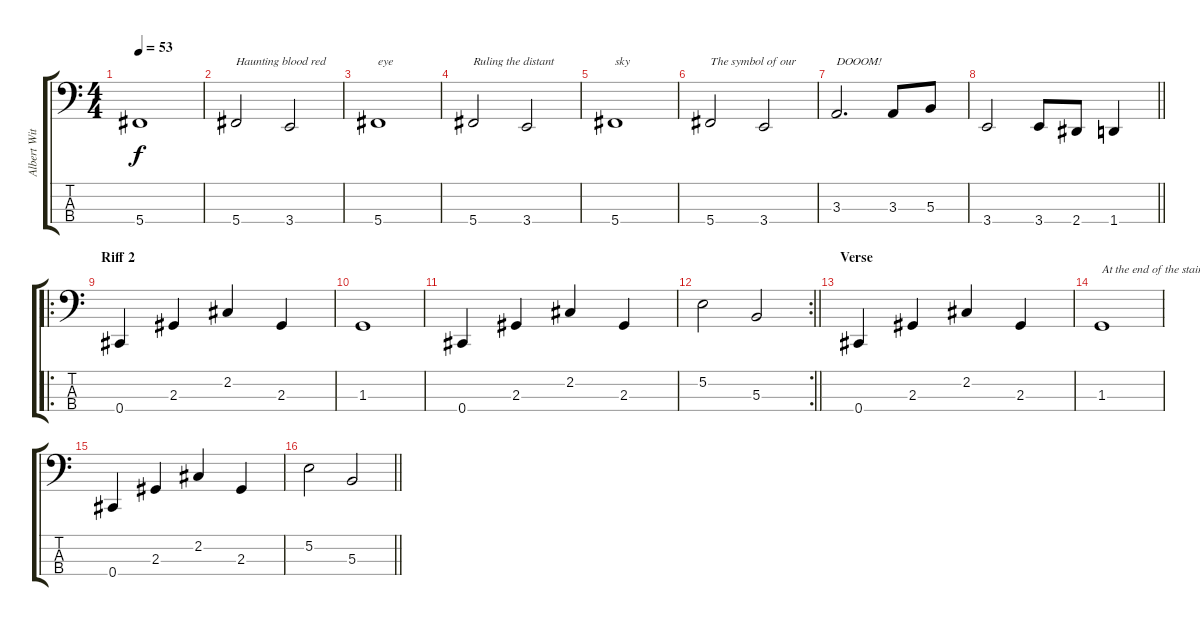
\track ("Albert Witchfinder" "Albert Wit") {instrument electricbassfinger bank 177}
\staff {score tabs}
\tuning (E2 B1 Gb1 Db1) {hide}
\ts (4 4)
\tempo 53
\clef f4
\ks c
5.4.1{dy f} |
5.4.2{txt "Haunting blood red"} 3.4.2 |
5.4.1{txt "eye"} |
5.4.2{txt "Ruling the distant"} 3.4.2 |
5.4.1{txt "sky"} |
5.4.2{txt "The symbol of our"} 3.4.2 |
3.3.2{d txt "DOOOM!"} 3.3.8 5.3.8 |
\barLineRight lightlight
3.4.2 3.4.8 2.4.8 1.4.4 |
\ro
\section ("" "Riff 2")
0.4.4 2.3.4 2.2.4 2.3.4 |
1.3.1 |
0.4.4 2.3.4 2.2.4 2.3.4 |
\rc 2
\barLineRight lightlight
5.2.2 5.3.2 |
\section ("" "Verse")
0.4.4 2.3.4 2.2.4 2.3.4 |
1.3.1{txt "At the end of the stairs"} |
0.4.4 2.3.4 2.2.4 2.3.4 |
\barLineRight lightlight
5.2.2 5.3.2
